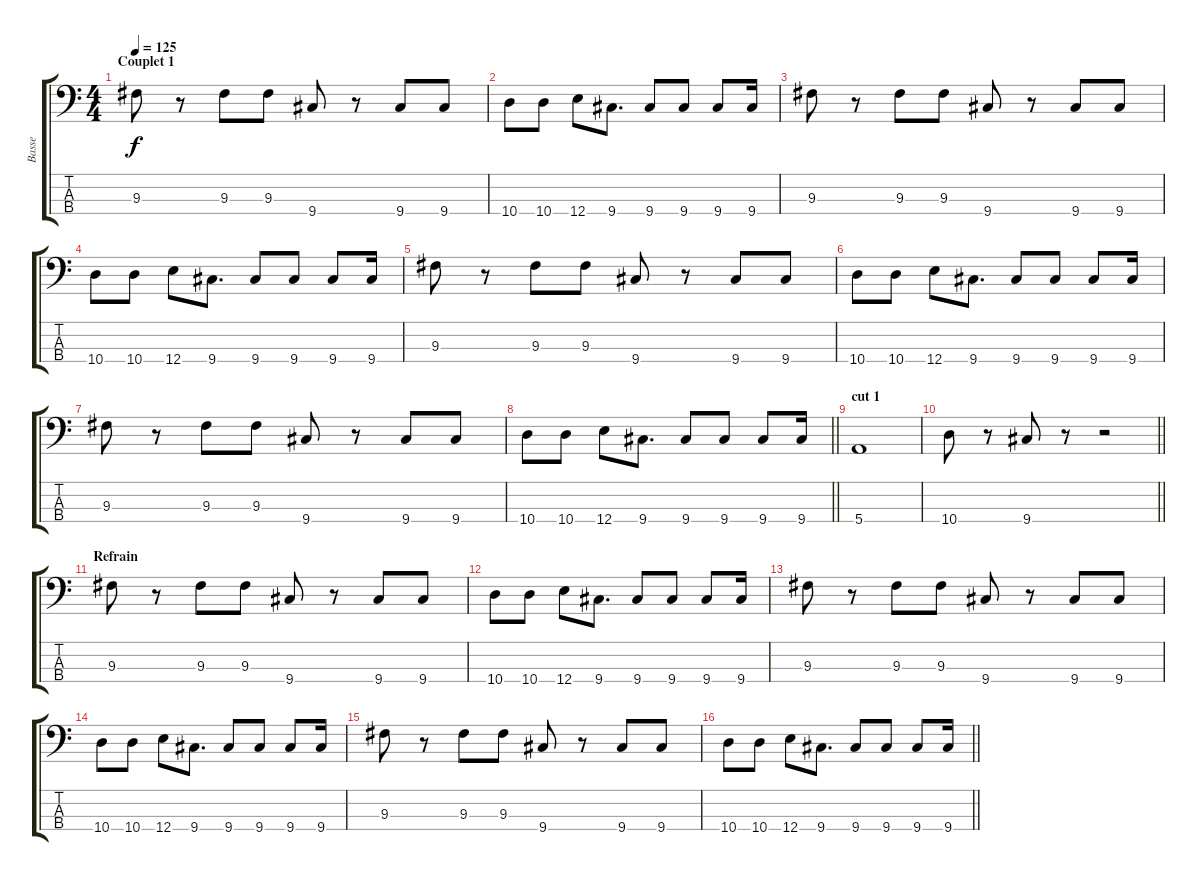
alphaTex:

\track ("Basse" "Basse") {instrument electricbassfinger}
\staff {score tabs}
\tuning (G2 D2 A1 E1) {hide}
\ts (4 4)
\section ("" "Couplet 1")
\tempo 125
\clef f4
\ks c
9.3.8{dy f instrument electricbassfinger} r.8 9.3.8 9.3.8 9.4.8 r.8 9.4.8 9.4.8 |
10.4.8 10.4.8 12.4.8 9.4.8{d} 9.4.8 9.4.8 9.4.8 9.4.16 |
9.3.8 r.8 9.3.8 9.3.8 9.4.8 r.8 9.4.8 9.4.8 |
10.4.8 10.4.8 12.4.8 9.4.8{d} 9.4.8 9.4.8 9.4.8 9.4.16 |
9.3.8 r.8 9.3.8 9.3.8 9.4.8 r.8 9.4.8 9.4.8 |
10.4.8 10.4.8 12.4.8 9.4.8{d} 9.4.8 9.4.8 9.4.8 9.4.16 |
9.3.8 r.8 9.3.8 9.3.8 9.4.8 r.8 9.4.8 9.4.8 |
\barLineRight lightlight
10.4.8 10.4.8 12.4.8 9.4.8{d} 9.4.8 9.4.8 9.4.8 9.4.16 |
\section ("" "cut 1")
5.4.1 |
\barLineRight lightlight
10.4.8 r.8 9.4.8 r.8 r.2 |
\section ("" "Refrain")
9.3.8 r.8 9.3.8 9.3.8 9.4.8 r.8 9.4.8 9.4.8 |
10.4.8 10.4.8 12.4.8 9.4.8{d} 9.4.8 9.4.8 9.4.8 9.4.16 |
9.3.8 r.8 9.3.8 9.3.8 9.4.8 r.8 9.4.8 9.4.8 |
10.4.8 10.4.8 12.4.8 9.4.8{d} 9.4.8 9.4.8 9.4.8 9.4.16 |
9.3.8 r.8 9.3.8 9.3.8 9.4.8 r.8 9.4.8 9.4.8 |
\barLineRight lightlight
10.4.8 10.4.8 12.4.8 9.4.8{d} 9.4.8 9.4.8 9.4.8 9.4.16
